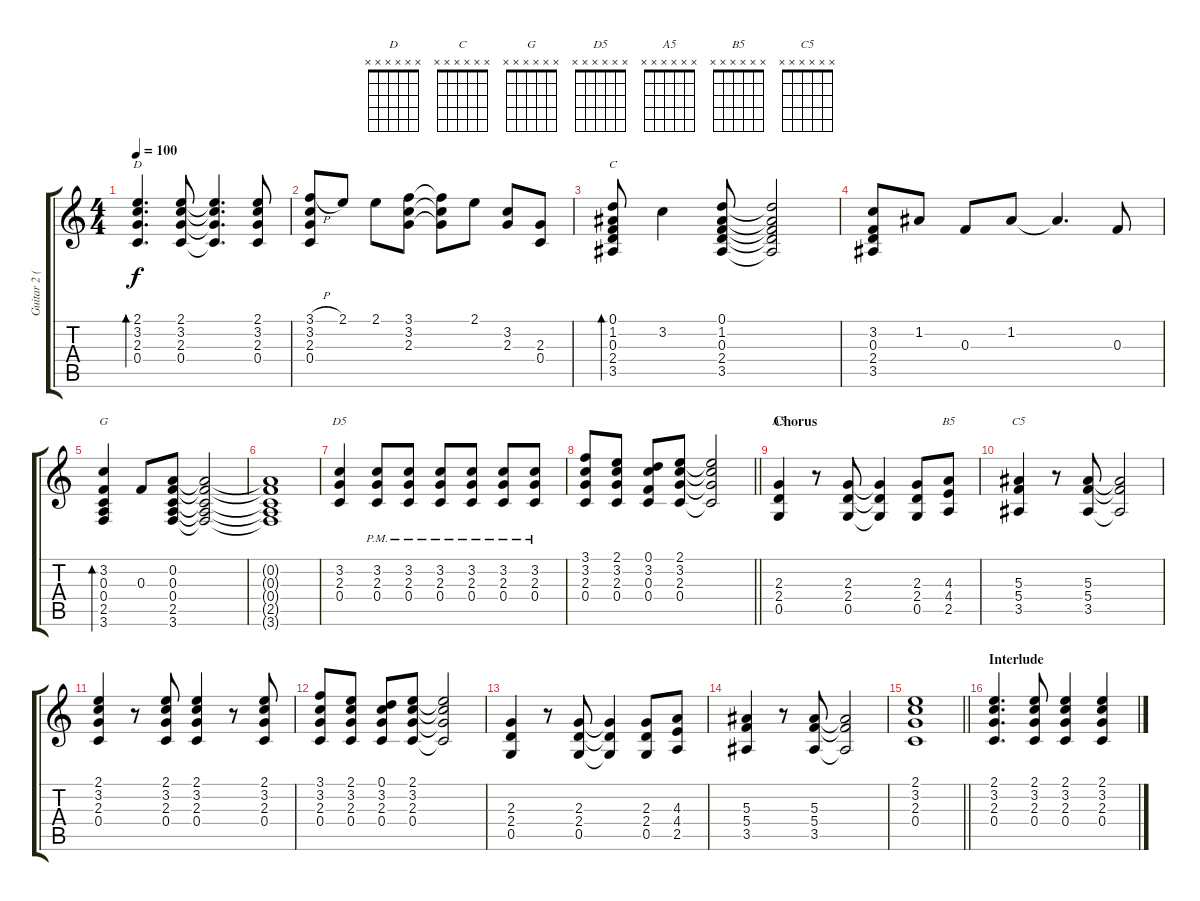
\track ("Guitar 2 (Izzy)" "Guitar 2 (") {instrument overdrivenguitar}
\staff {score tabs}
\tuning (D4 A3 F3 C3 G2 D2) {hide}
\chord ("D" x x x x x x)
\chord ("C" x x x x x x)
\chord ("G" x x x x x x)
\chord ("D5" x x x x x x)
\chord ("A5" x x x x x x)
\chord ("B5" x x x x x x)
\chord ("C5" x x x x x x)
\ts (4 4)
\tempo 100
\clef g2
\ks c
(2.1 3.2 2.3 0.4).4{d bd 60 ch "D" dy f} (2.1 3.2 2.3 0.4).8 (2.1{t} 3.2{t} 2.3{t} 0.4{t}).4{d} (2.1 3.2 2.3 0.4).8 |
(3.1{h} 3.2 2.3 0.4).8 2.1.8 2.1.8 (3.1 3.2 2.3).8 (3.1{t} 3.2{t} 2.3{t}).8 2.1.8 (3.2 2.3).8 (2.3 0.4).8 |
(0.1 1.2 0.3 2.4 3.5).8{bd 60 ch "C"} 3.2.4 (0.1 1.2 0.3 2.4 3.5).8 (0.1{t} 1.2{t} 0.3{t} 2.4{t} 3.5{t}).2 |
(3.2 0.3 2.4 3.5).8 1.2.8 0.3.8 1.2.8 1.2{t}.4{d} 0.3.8 |
(3.2 0.3 0.4 2.5 3.6).4{bd 60 ch "G"} 0.3.8 (0.2 0.3 0.4 2.5 3.6).8 (0.2{t} 0.3{t} 0.4{t} 2.5{t} 3.6{t}).2 |
(0.2{t} 0.3{t} 0.4{t} 2.5{t} 3.6{t}).1 |
(3.2 2.3 0.4).4{ch "D5"} (3.2{pm} 2.3{pm} 0.4{pm}).8 (3.2{pm} 2.3{pm} 0.4{pm}).8 (3.2{pm} 2.3{pm} 0.4{pm}).8 (3.2{pm} 2.3{pm} 0.4{pm}).8 (3.2{pm} 2.3{pm} 0.4{pm}).8 (3.2{pm} 2.3{pm} 0.4{pm}).8 |
\barLineRight lightlight
(3.1 3.2 2.3 0.4).8 (2.1 3.2 2.3 0.4).8 (0.1 3.2 0.3 0.4).8 (2.1 3.2 2.3 0.4).8 (2.1{t} 3.2{t} 2.3{t} 0.4{t}).2 |
\section ("" "Chorus")
(2.3 2.4 0.5).4{ch "A5"} r.8 (2.3 2.4 0.5).8 (2.3{t} 2.4{t} 0.5{t}).4 (2.3 2.4 0.5).8 (4.3 4.4 2.5).8{ch "B5"} |
(5.3 5.4 3.5).4{ch "C5"} r.8 (5.3 5.4 3.5).8 (5.3{t} 5.4{t} 3.5{t}).2 |
(2.1 3.2 2.3 0.4).4 r.8 (2.1 3.2 2.3 0.4).8 (2.1 3.2 2.3 0.4).4 r.8 (2.1 3.2 2.3 0.4).8 |
(3.1 3.2 2.3 0.4).8 (2.1 3.2 2.3 0.4).8 (0.1 3.2 2.3 0.4).8 (2.1 3.2 2.3 0.4).8 (2.1{t} 3.2{t} 2.3{t} 0.4{t}).2 |
(2.3 2.4 0.5).4 r.8 (2.3 2.4 0.5).8 (2.3{t} 2.4{t} 0.5{t}).4 (2.3 2.4 0.5).8 (4.3 4.4 2.5).8 |
(5.3 5.4 3.5).4 r.8 (5.3 5.4 3.5).8 (5.3{t} 5.4{t} 3.5{t}).2 |
\barLineRight lightlight
(2.1 3.2 2.3 0.4).1 |
\section ("" "Interlude")
(2.1 3.2 2.3 0.4).4{d} (2.1 3.2 2.3 0.4).8 (2.1 3.2 2.3 0.4).4 (2.1 3.2 2.3 0.4).4
